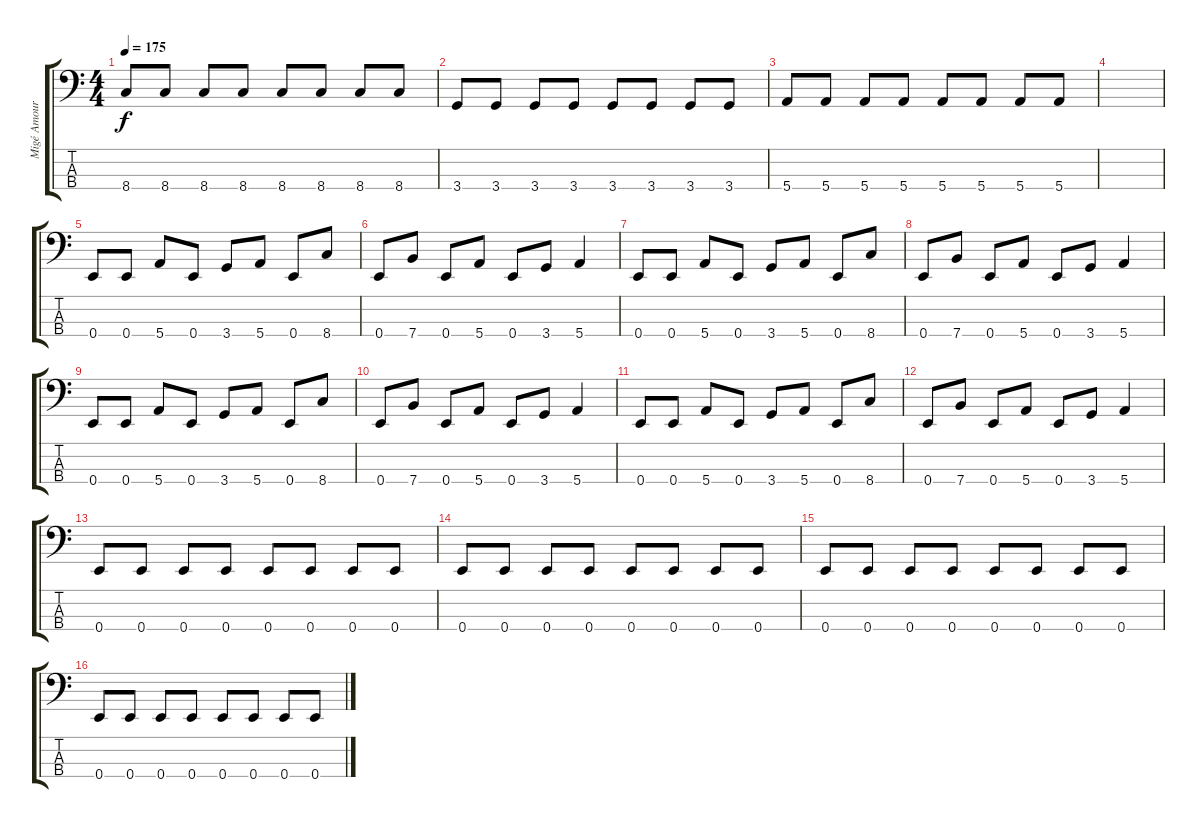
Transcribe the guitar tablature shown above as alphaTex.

\track ("Migé Amour" "Migé Amour") {instrument electricbassfinger}
\staff {score tabs}
\tuning (G2 D2 A1 E1) {hide}
\ts (4 4)
\tempo 175
\clef f4
\ks c
8.4.8{dy f} 8.4.8 8.4.8 8.4.8 8.4.8 8.4.8 8.4.8 8.4.8 |
3.4.8 3.4.8 3.4.8 3.4.8 3.4.8 3.4.8 3.4.8 3.4.8 |
5.4.8 5.4.8 5.4.8 5.4.8 5.4.8 5.4.8 5.4.8 5.4.8 |
|
0.4.8 0.4.8 5.4.8 0.4.8 3.4.8 5.4.8 0.4.8 8.4.8 |
0.4.8 7.4.8 0.4.8 5.4.8 0.4.8 3.4.8 5.4.4 |
0.4.8 0.4.8 5.4.8 0.4.8 3.4.8 5.4.8 0.4.8 8.4.8 |
0.4.8 7.4.8 0.4.8 5.4.8 0.4.8 3.4.8 5.4.4 |
0.4.8 0.4.8 5.4.8 0.4.8 3.4.8 5.4.8 0.4.8 8.4.8 |
0.4.8 7.4.8 0.4.8 5.4.8 0.4.8 3.4.8 5.4.4 |
0.4.8 0.4.8 5.4.8 0.4.8 3.4.8 5.4.8 0.4.8 8.4.8 |
0.4.8 7.4.8 0.4.8 5.4.8 0.4.8 3.4.8 5.4.4 |
0.4.8 0.4.8 0.4.8 0.4.8 0.4.8 0.4.8 0.4.8 0.4.8 |
0.4.8 0.4.8 0.4.8 0.4.8 0.4.8 0.4.8 0.4.8 0.4.8 |
0.4.8 0.4.8 0.4.8 0.4.8 0.4.8 0.4.8 0.4.8 0.4.8 |
0.4.8 0.4.8 0.4.8 0.4.8 0.4.8 0.4.8 0.4.8 0.4.8
